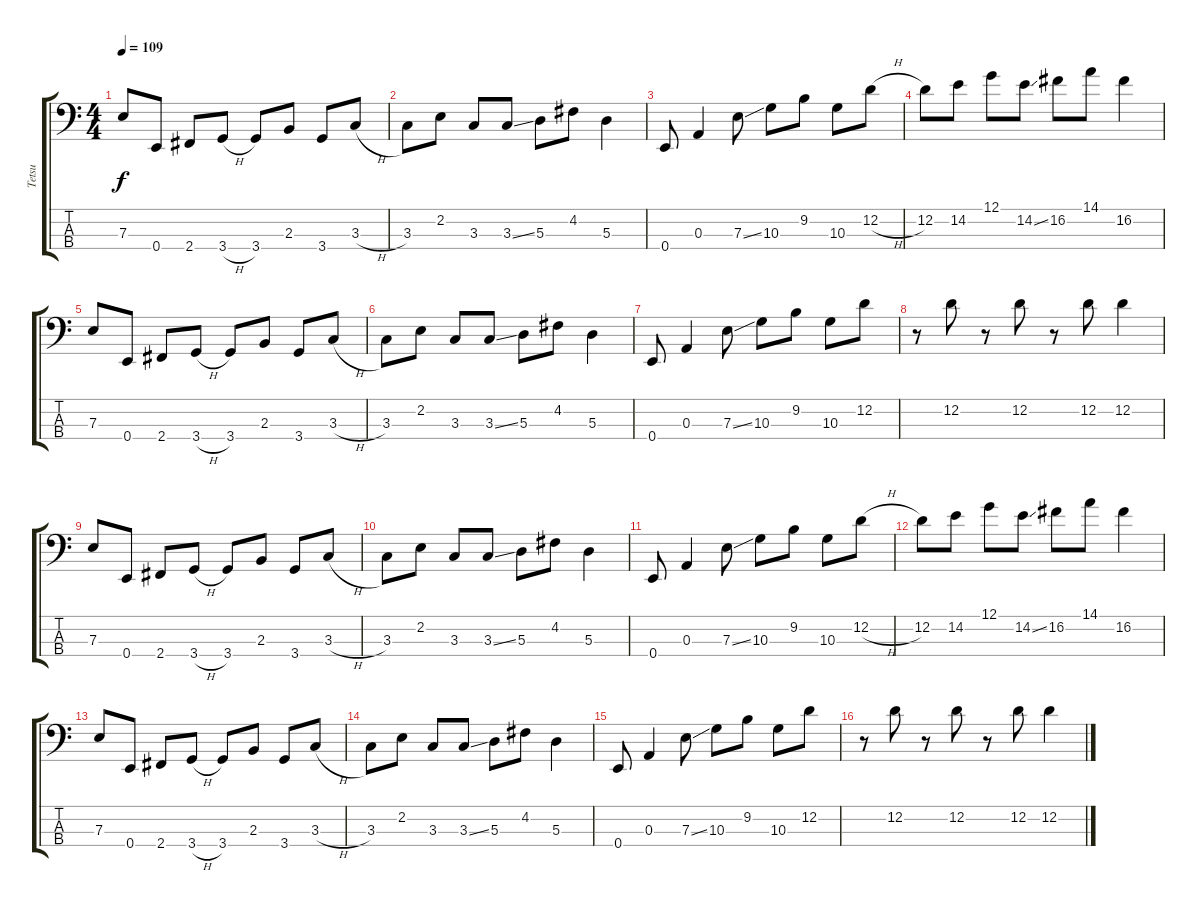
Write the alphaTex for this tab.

\track ("Tetsu " "Tetsu ") {instrument electricbasspick}
\staff {score tabs}
\tuning (G2 D2 A1 E1) {hide}
\ts (4 4)
\tempo 109
\clef f4
\ks c
7.3.8{dy f} 0.4.8 2.4.8 3.4{h}.8 3.4.8 2.3.8 3.4.8 3.3{h}.8 |
3.3.8 2.2.8 3.3.8 3.3{ss}.8 5.3.8 4.2.8 5.3.4 |
0.4.8 0.3.4 7.3{ss}.8 10.3.8 9.2.8 10.3.8 12.2{h}.8 |
12.2.8 14.2.8 12.1.8 14.2{ss}.8 16.2.8 14.1.8 16.2.4 |
7.3.8 0.4.8 2.4.8 3.4{h}.8 3.4.8 2.3.8 3.4.8 3.3{h}.8 |
3.3.8 2.2.8 3.3.8 3.3{ss}.8 5.3.8 4.2.8 5.3.4 |
0.4.8 0.3.4 7.3{ss}.8 10.3.8 9.2.8 10.3.8 12.2.8 |
r.8 12.2.8 r.8 12.2.8 r.8 12.2.8 12.2.4 |
7.3.8 0.4.8 2.4.8 3.4{h}.8 3.4.8 2.3.8 3.4.8 3.3{h}.8 |
3.3.8 2.2.8 3.3.8 3.3{ss}.8 5.3.8 4.2.8 5.3.4 |
0.4.8 0.3.4 7.3{ss}.8 10.3.8 9.2.8 10.3.8 12.2{h}.8 |
12.2.8 14.2.8 12.1.8 14.2{ss}.8 16.2.8 14.1.8 16.2.4 |
7.3.8 0.4.8 2.4.8 3.4{h}.8 3.4.8 2.3.8 3.4.8 3.3{h}.8 |
3.3.8 2.2.8 3.3.8 3.3{ss}.8 5.3.8 4.2.8 5.3.4 |
0.4.8 0.3.4 7.3{ss}.8 10.3.8 9.2.8 10.3.8 12.2.8 |
r.8 12.2.8 r.8 12.2.8 r.8 12.2.8 12.2.4
